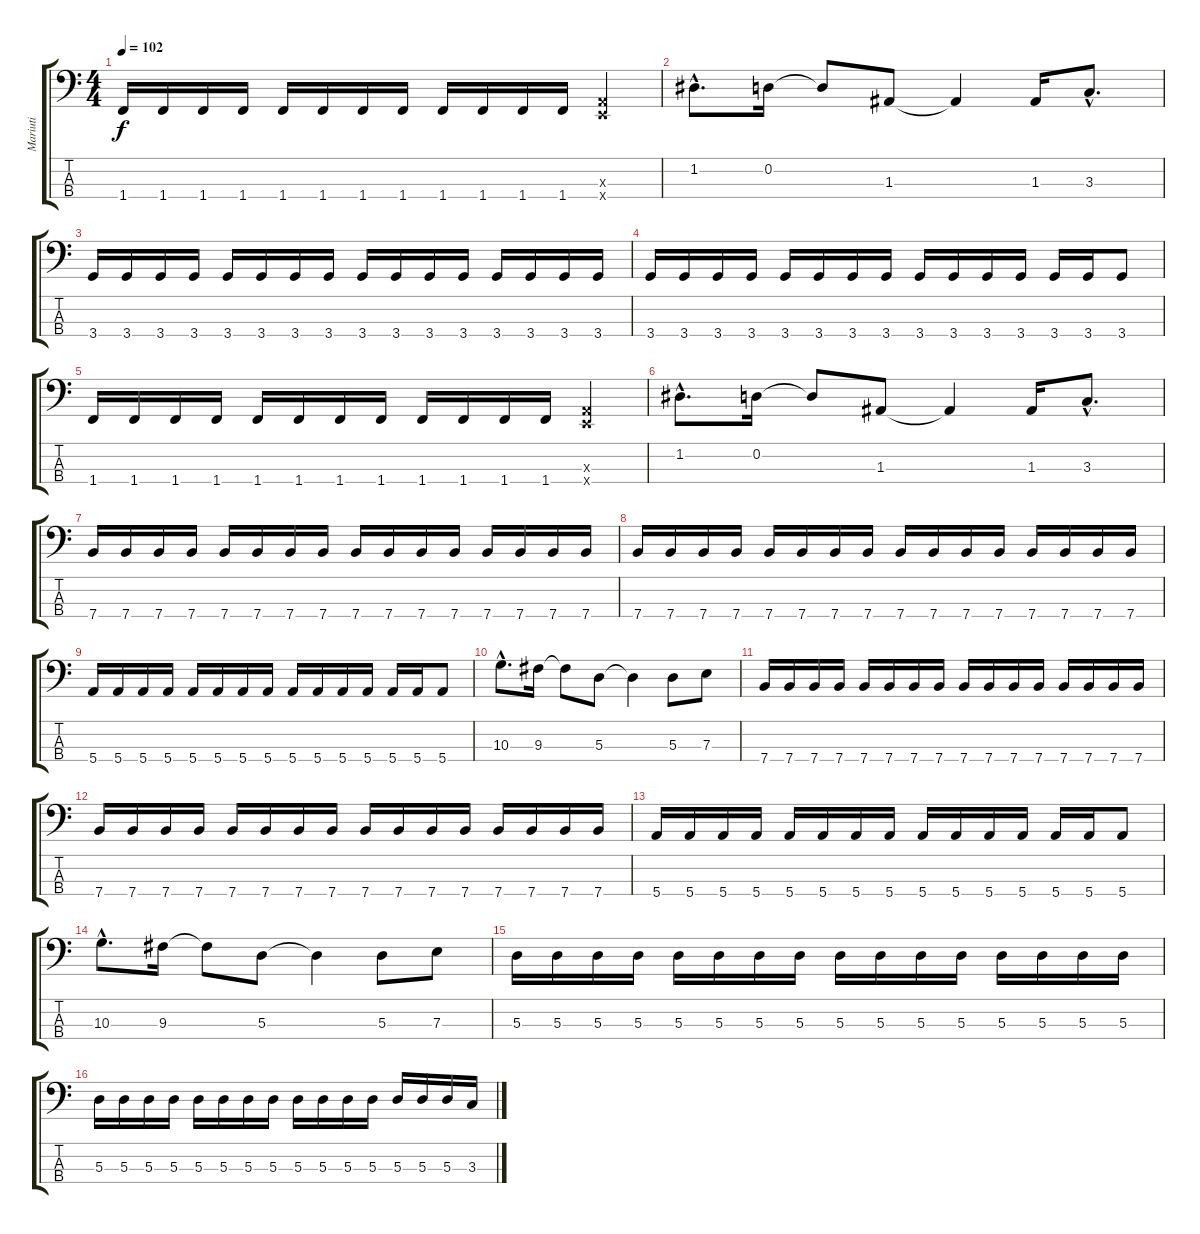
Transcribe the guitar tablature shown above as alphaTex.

\track ("Mariuti" "Mariuti") {instrument electricbasspick}
\staff {score tabs}
\tuning (G2 D2 A1 E1) {hide}
\ts (4 4)
\tempo 102
\clef f4
\ks c
1.4.16{dy f} 1.4.16 1.4.16 1.4.16 1.4.16 1.4.16 1.4.16 1.4.16 1.4.16 1.4.16 1.4.16 1.4.16 (0.3{x} 0.4{x}).4 |
1.2{hac}.8{d} 0.2.16 0.2{t}.8 1.3.8 1.3{t}.4 1.3.16 3.3{hac}.8{d} |
3.4.16 3.4.16 3.4.16 3.4.16 3.4.16 3.4.16 3.4.16 3.4.16 3.4.16 3.4.16 3.4.16 3.4.16 3.4.16 3.4.16 3.4.16 3.4.16 |
3.4.16 3.4.16 3.4.16 3.4.16 3.4.16 3.4.16 3.4.16 3.4.16 3.4.16 3.4.16 3.4.16 3.4.16 3.4.16 3.4.16 3.4.8 |
1.4.16 1.4.16 1.4.16 1.4.16 1.4.16 1.4.16 1.4.16 1.4.16 1.4.16 1.4.16 1.4.16 1.4.16 (0.3{x} 0.4{x}).4 |
1.2{hac}.8{d} 0.2.16 0.2{t}.8 1.3.8 1.3{t}.4 1.3.16 3.3{hac}.8{d} |
7.4.16 7.4.16 7.4.16 7.4.16 7.4.16 7.4.16 7.4.16 7.4.16 7.4.16 7.4.16 7.4.16 7.4.16 7.4.16 7.4.16 7.4.16 7.4.16 |
7.4.16 7.4.16 7.4.16 7.4.16 7.4.16 7.4.16 7.4.16 7.4.16 7.4.16 7.4.16 7.4.16 7.4.16 7.4.16 7.4.16 7.4.16 7.4.16 |
5.4.16 5.4.16 5.4.16 5.4.16 5.4.16 5.4.16 5.4.16 5.4.16 5.4.16 5.4.16 5.4.16 5.4.16 5.4.16 5.4.16 5.4.8 |
10.3{hac}.8{d} 9.3.16 9.3{t}.8 5.3.8 5.3{t}.4 5.3.8 7.3.8 |
7.4.16 7.4.16 7.4.16 7.4.16 7.4.16 7.4.16 7.4.16 7.4.16 7.4.16 7.4.16 7.4.16 7.4.16 7.4.16 7.4.16 7.4.16 7.4.16 |
7.4.16 7.4.16 7.4.16 7.4.16 7.4.16 7.4.16 7.4.16 7.4.16 7.4.16 7.4.16 7.4.16 7.4.16 7.4.16 7.4.16 7.4.16 7.4.16 |
5.4.16 5.4.16 5.4.16 5.4.16 5.4.16 5.4.16 5.4.16 5.4.16 5.4.16 5.4.16 5.4.16 5.4.16 5.4.16 5.4.16 5.4.8 |
10.3{hac}.8{d} 9.3.16 9.3{t}.8 5.3.8 5.3{t}.4 5.3.8 7.3.8 |
5.3.16 5.3.16 5.3.16 5.3.16 5.3.16 5.3.16 5.3.16 5.3.16 5.3.16 5.3.16 5.3.16 5.3.16 5.3.16 5.3.16 5.3.16 5.3.16 |
5.3.16 5.3.16 5.3.16 5.3.16 5.3.16 5.3.16 5.3.16 5.3.16 5.3.16 5.3.16 5.3.16 5.3.16 5.3.16 5.3.16 5.3.16 3.3.16
